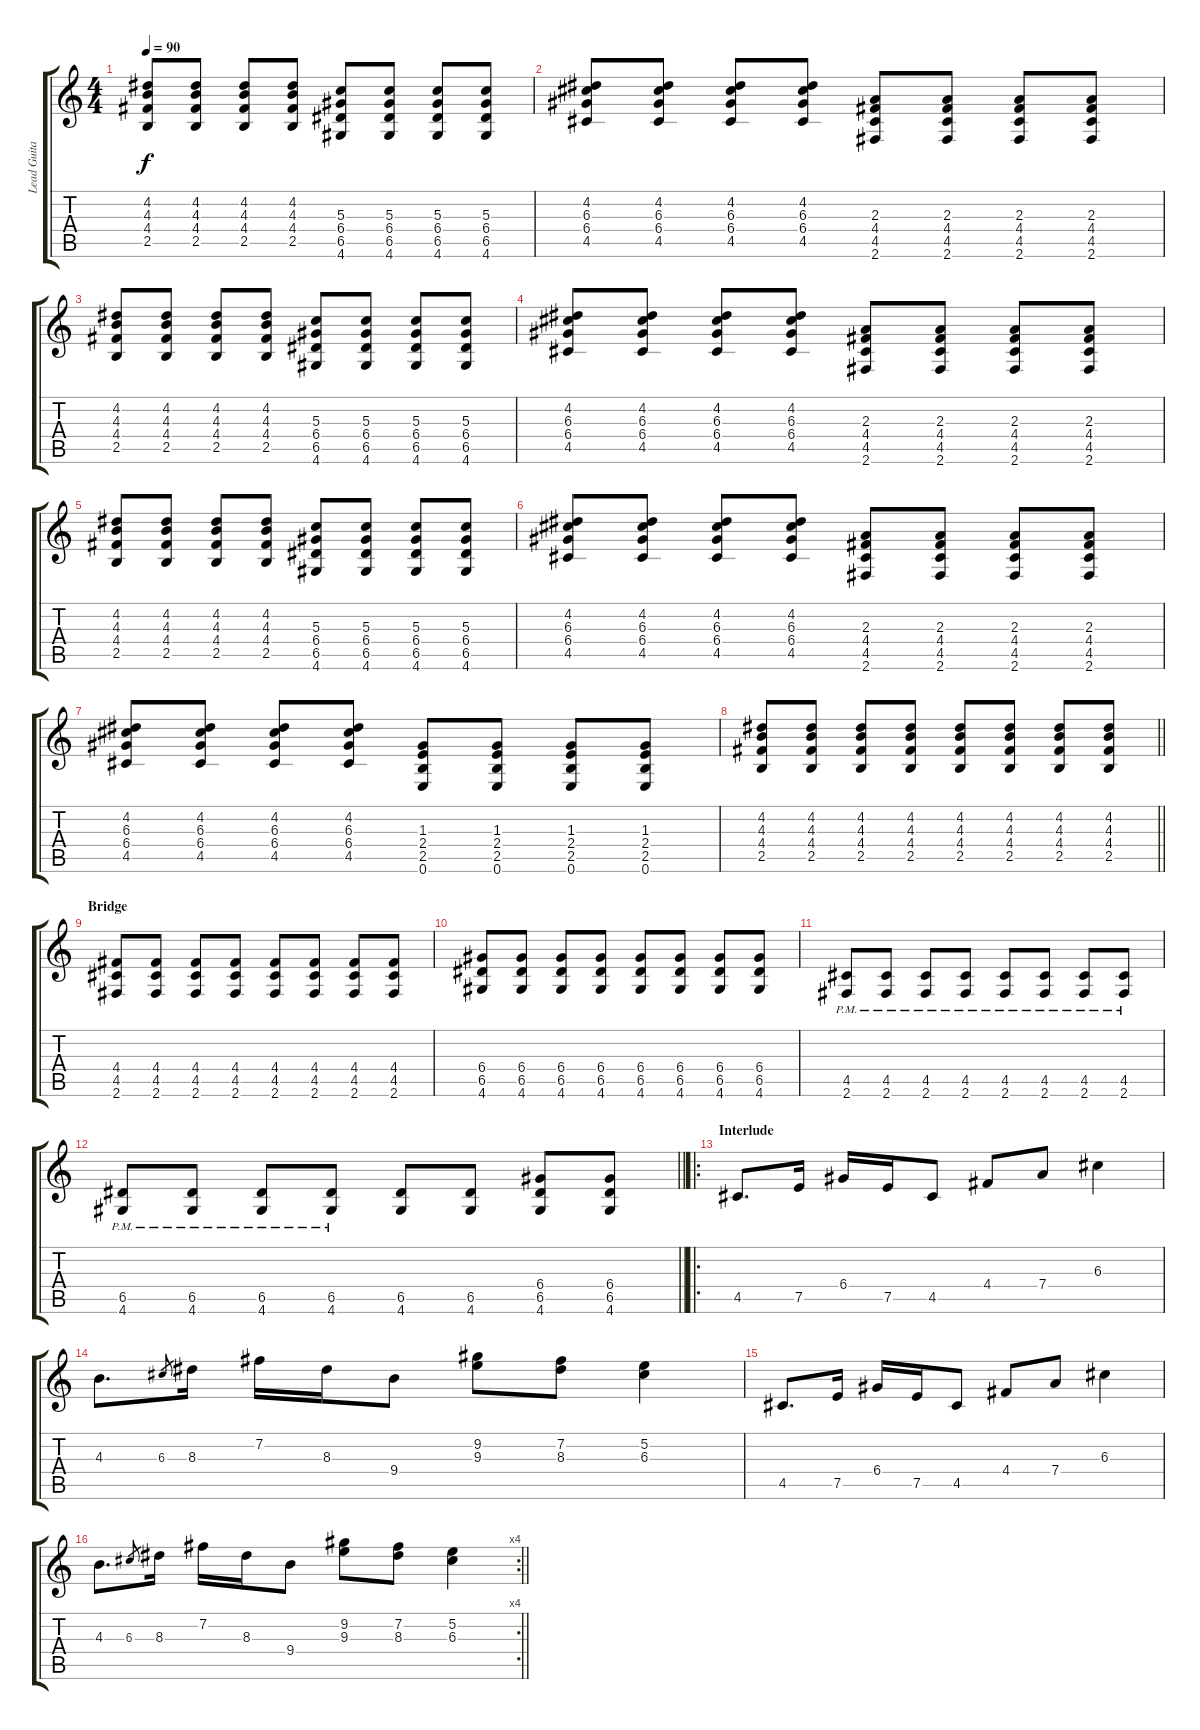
\track ("Lead Guitar" "Lead Guita") {instrument distortionguitar}
\staff {score tabs}
\tuning (E4 B3 G3 D3 A2 E2) {hide}
\ts (4 4)
\tempo 90
\clef g2
\ks c
(4.2 4.3 4.4 2.5).8{dy f} (4.2 4.3 4.4 2.5).8 (4.2 4.3 4.4 2.5).8 (4.2 4.3 4.4 2.5).8 (5.3 6.4 6.5 4.6).8 (5.3 6.4 6.5 4.6).8 (5.3 6.4 6.5 4.6).8 (5.3 6.4 6.5 4.6).8 |
(4.2 6.3 6.4 4.5).8 (4.2 6.3 6.4 4.5).8 (4.2 6.3 6.4 4.5).8 (4.2 6.3 6.4 4.5).8 (2.3 4.4 4.5 2.6).8 (2.3 4.4 4.5 2.6).8 (2.3 4.4 4.5 2.6).8 (2.3 4.4 4.5 2.6).8 |
(4.2 4.3 4.4 2.5).8 (4.2 4.3 4.4 2.5).8 (4.2 4.3 4.4 2.5).8 (4.2 4.3 4.4 2.5).8 (5.3 6.4 6.5 4.6).8 (5.3 6.4 6.5 4.6).8 (5.3 6.4 6.5 4.6).8 (5.3 6.4 6.5 4.6).8 |
(4.2 6.3 6.4 4.5).8 (4.2 6.3 6.4 4.5).8 (4.2 6.3 6.4 4.5).8 (4.2 6.3 6.4 4.5).8 (2.3 4.4 4.5 2.6).8 (2.3 4.4 4.5 2.6).8 (2.3 4.4 4.5 2.6).8 (2.3 4.4 4.5 2.6).8 |
(4.2 4.3 4.4 2.5).8 (4.2 4.3 4.4 2.5).8 (4.2 4.3 4.4 2.5).8 (4.2 4.3 4.4 2.5).8 (5.3 6.4 6.5 4.6).8 (5.3 6.4 6.5 4.6).8 (5.3 6.4 6.5 4.6).8 (5.3 6.4 6.5 4.6).8 |
(4.2 6.3 6.4 4.5).8 (4.2 6.3 6.4 4.5).8 (4.2 6.3 6.4 4.5).8 (4.2 6.3 6.4 4.5).8 (2.3 4.4 4.5 2.6).8 (2.3 4.4 4.5 2.6).8 (2.3 4.4 4.5 2.6).8 (2.3 4.4 4.5 2.6).8 |
(4.2 6.3 6.4 4.5).8 (4.2 6.3 6.4 4.5).8 (4.2 6.3 6.4 4.5).8 (4.2 6.3 6.4 4.5).8 (1.3 2.4 2.5 0.6).8 (1.3 2.4 2.5 0.6).8 (1.3 2.4 2.5 0.6).8 (1.3 2.4 2.5 0.6).8 |
\barLineRight lightlight
(4.2 4.3 4.4 2.5).8 (4.2 4.3 4.4 2.5).8 (4.2 4.3 4.4 2.5).8 (4.2 4.3 4.4 2.5).8 (4.2 4.3 4.4 2.5).8 (4.2 4.3 4.4 2.5).8 (4.2 4.3 4.4 2.5).8 (4.2 4.3 4.4 2.5).8 |
\section ("" "Bridge")
(4.4 4.5 2.6).8 (4.4 4.5 2.6).8 (4.4 4.5 2.6).8 (4.4 4.5 2.6).8 (4.4 4.5 2.6).8 (4.4 4.5 2.6).8 (4.4 4.5 2.6).8 (4.4 4.5 2.6).8 |
(6.4 6.5 4.6).8 (6.4 6.5 4.6).8 (6.4 6.5 4.6).8 (6.4 6.5 4.6).8 (6.4 6.5 4.6).8 (6.4 6.5 4.6).8 (6.4 6.5 4.6).8 (6.4 6.5 4.6).8 |
(4.5{pm} 2.6{pm}).8 (4.5{pm} 2.6{pm}).8 (4.5{pm} 2.6{pm}).8 (4.5{pm} 2.6{pm}).8 (4.5{pm} 2.6{pm}).8 (4.5{pm} 2.6{pm}).8 (4.5{pm} 2.6{pm}).8 (4.5{pm} 2.6{pm}).8 |
\barLineRight lightlight
(6.5{pm} 4.6{pm}).8 (6.5{pm} 4.6{pm}).8 (6.5{pm} 4.6{pm}).8 (6.5{pm} 4.6{pm}).8 (6.5 4.6).8 (6.5 4.6).8 (6.4 6.5 4.6).8 (6.4 6.5 4.6).8 |
\ro
\section ("" "Interlude")
4.5.8{d} 7.5.16 6.4.16 7.5.16 4.5.8 4.4.8 7.4.8 6.3.4 |
4.3.8{d} 6.3.8{gr} 8.3.16 7.2.16 8.3.16 9.4.8 (9.2 9.3).8 (7.2 8.3).8 (5.2 6.3).4 |
4.5.8{d} 7.5.16 6.4.16 7.5.16 4.5.8 4.4.8 7.4.8 6.3.4 |
\rc 4
\barLineRight lightlight
4.3.8{d} 6.3.8{gr} 8.3.16 7.2.16 8.3.16 9.4.8 (9.2 9.3).8 (7.2 8.3).8 (5.2 6.3).4
